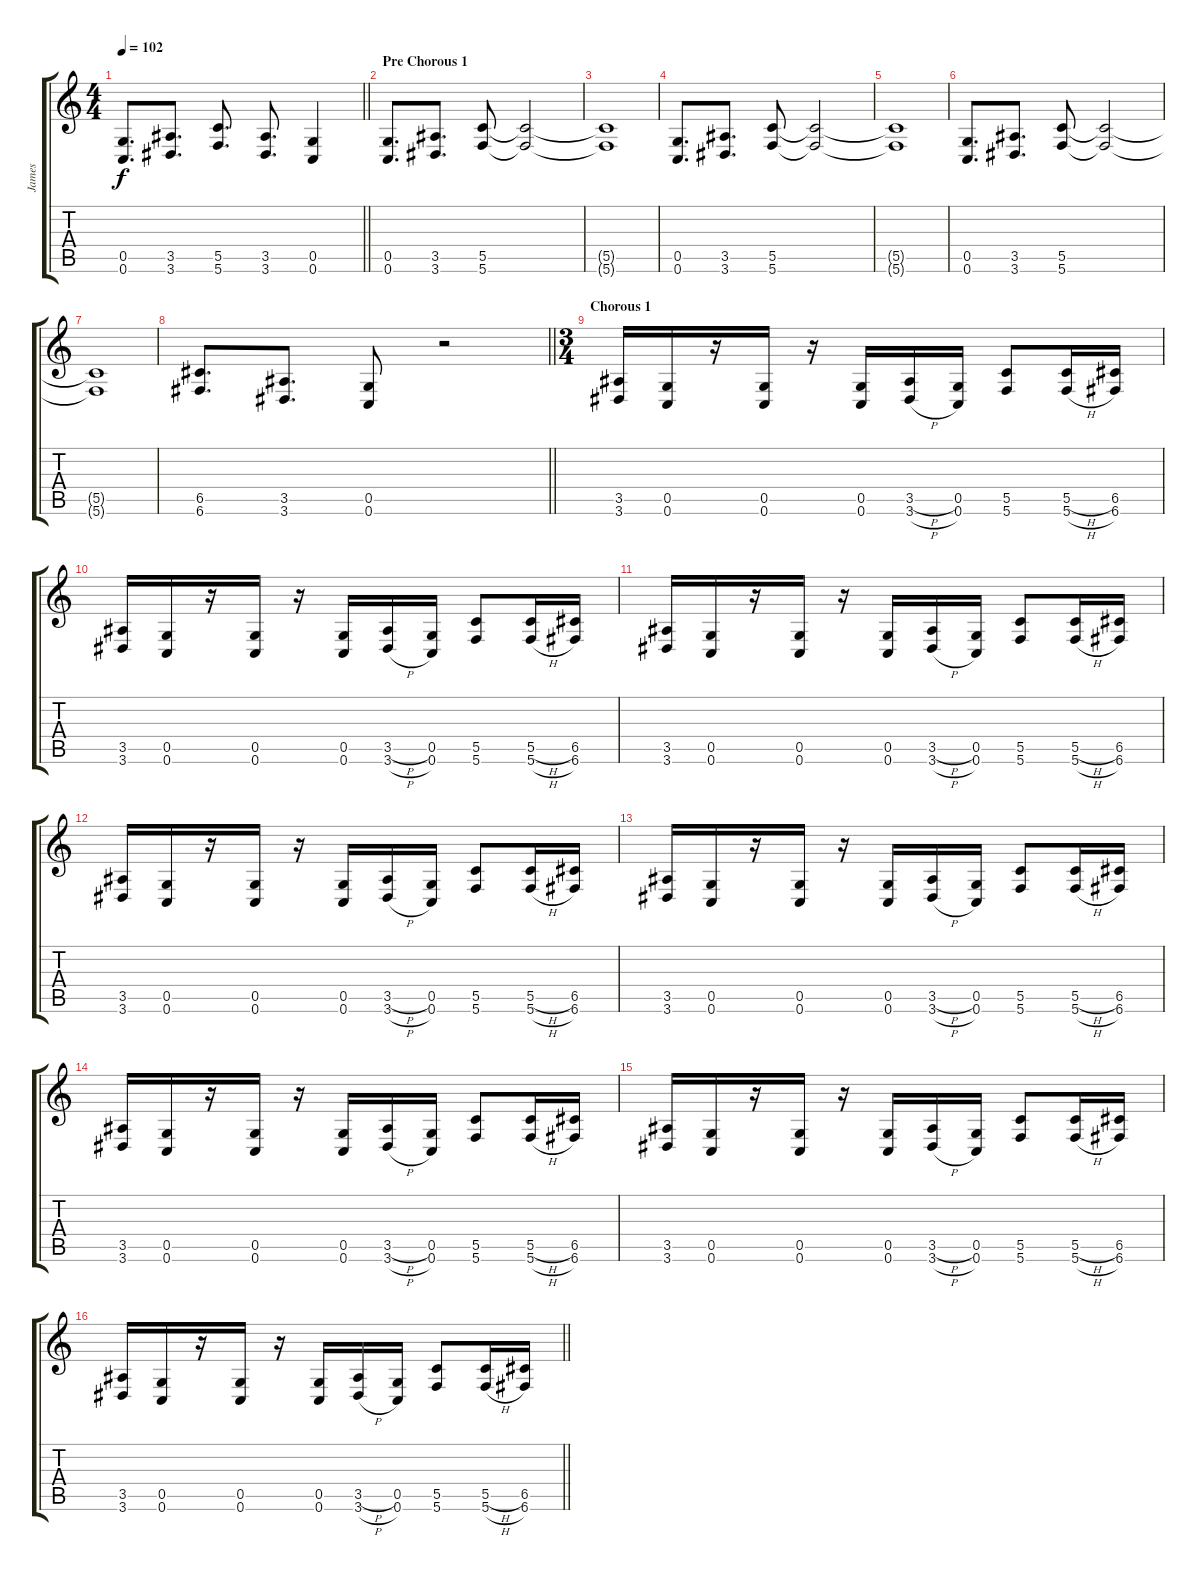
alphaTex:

\track ("James" "James") {instrument distortionguitar}
\staff {score tabs}
\tuning (D4 A3 F3 C3 G2 C2) {hide}
\ts (4 4)
\tempo 102
\clef g2
\barLineRight lightlight
\ks c
(0.5 0.6).8{d dy f} (3.5 3.6).8{d} (5.5 5.6).8{d} (3.5 3.6).8{d} (0.5 0.6).4 |
\section ("" "Pre Chorous 1")
(0.5 0.6).8{d} (3.5 3.6).8{d} (5.5 5.6).8 (5.5{t} 5.6{t}).2 |
(5.5{t} 5.6{t}).1 |
(0.5 0.6).8{d} (3.5 3.6).8{d} (5.5 5.6).8 (5.5{t} 5.6{t}).2 |
(5.5{t} 5.6{t}).1 |
(0.5 0.6).8{d} (3.5 3.6).8{d} (5.5 5.6).8 (5.5{t} 5.6{t}).2 |
(5.5{t} 5.6{t}).1 |
\barLineRight lightlight
(6.5 6.6).8{d} (3.5 3.6).8{d} (0.5 0.6).8 r.2 |
\ts (3 4)
\section ("" "Chorous 1")
(3.5 3.6).16 (0.5 0.6).16 r.16 (0.5 0.6).16 r.16 (0.5 0.6).16 (3.5{h} 3.6{h}).16 (0.5 0.6).16 (5.5 5.6).8 (5.5{h} 5.6{h}).16 (6.5 6.6).16 |
(3.5 3.6).16 (0.5 0.6).16 r.16 (0.5 0.6).16 r.16 (0.5 0.6).16 (3.5{h} 3.6{h}).16 (0.5 0.6).16 (5.5 5.6).8 (5.5{h} 5.6{h}).16 (6.5 6.6).16 |
(3.5 3.6).16 (0.5 0.6).16 r.16 (0.5 0.6).16 r.16 (0.5 0.6).16 (3.5{h} 3.6{h}).16 (0.5 0.6).16 (5.5 5.6).8 (5.5{h} 5.6{h}).16 (6.5 6.6).16 |
(3.5 3.6).16 (0.5 0.6).16 r.16 (0.5 0.6).16 r.16 (0.5 0.6).16 (3.5{h} 3.6{h}).16 (0.5 0.6).16 (5.5 5.6).8 (5.5{h} 5.6{h}).16 (6.5 6.6).16 |
(3.5 3.6).16 (0.5 0.6).16 r.16 (0.5 0.6).16 r.16 (0.5 0.6).16 (3.5{h} 3.6{h}).16 (0.5 0.6).16 (5.5 5.6).8 (5.5{h} 5.6{h}).16 (6.5 6.6).16 |
(3.5 3.6).16 (0.5 0.6).16 r.16 (0.5 0.6).16 r.16 (0.5 0.6).16 (3.5{h} 3.6{h}).16 (0.5 0.6).16 (5.5 5.6).8 (5.5{h} 5.6{h}).16 (6.5 6.6).16 |
(3.5 3.6).16 (0.5 0.6).16 r.16 (0.5 0.6).16 r.16 (0.5 0.6).16 (3.5{h} 3.6{h}).16 (0.5 0.6).16 (5.5 5.6).8 (5.5{h} 5.6{h}).16 (6.5 6.6).16 |
\barLineRight lightlight
(3.5 3.6).16 (0.5 0.6).16 r.16 (0.5 0.6).16 r.16 (0.5 0.6).16 (3.5{h} 3.6{h}).16 (0.5 0.6).16 (5.5 5.6).8 (5.5{h} 5.6{h}).16 (6.5 6.6).16
